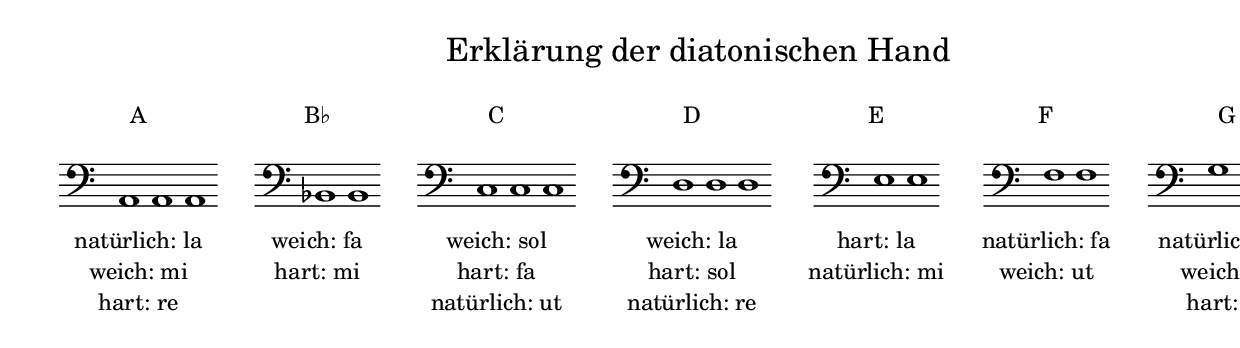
\version "2.22.2"

% Auto generated file

\header {
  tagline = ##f
}

dot = {
   \once \override Script.add-stem-support = ##f
   \once \override Script.toward-stem-shift = 0
   \once \override Script.skyline-horizontal-padding = 0
   \once \override Script.direction = 1
   \once \override Script.font-size = 1
}

\markup {
  \center-column {
    \line {
      \center-align
      \fontsize#3 { \concat { \normal-text "Erklärung der diatonischen Hand"} }
    }
    \null
    \line {
      \center-column {
        \line {
          \left-align {  \normal-text "A" }
        }

        \null
        \line {
          \score {
            <<
              \new Staff \with { instrumentName = ""} {
                \override Staff.TimeSignature.stencil = ##f
                \override Staff.NoteHead.style = #'baroque
                \accidentalStyle Score.forget
                \override Rest.style = #'default
                \override NoteHead.style = #'default
                \cadenzaOn
                \clef "bass"
                \key c #`((0 . ,NATURAL) (1 . ,NATURAL) (2 . ,NATURAL)
                          (3 . ,NATURAL) (4 . ,NATURAL) (5 . ,NATURAL)
                          (6 . ,NATURAL))  a,1   a,1   a,1  
                \cadenzaOff
              }
            >>
            \layout {
              \context {
                \Score
                \override SpacingSpanner.common-shortest-duration = #(ly:make-moment 1)
              }
            }
          }
        }
        \null
        \line {
          \left-align {  \normal-text "natürlich: la" }
        }
        \line {
          \left-align {  \normal-text "weich: mi" }
        }
        \line {
          \left-align {  \normal-text "hart: re" }
        }

      }
      \hspace #3 
      \center-column {
        \line {
          \left-align {  \normal-text "B♭" }
        }

        \null
        \line {
          \score {
            <<
              \new Staff \with { instrumentName = ""} {
                \override Staff.TimeSignature.stencil = ##f
                \override Staff.NoteHead.style = #'baroque
                \accidentalStyle Score.forget
                \override Rest.style = #'default
                \override NoteHead.style = #'default
                \cadenzaOn
                \clef "bass"
                \key c #`((0 . ,NATURAL) (1 . ,NATURAL) (2 . ,NATURAL)
                          (3 . ,NATURAL) (4 . ,NATURAL) (5 . ,NATURAL)
                          (6 . ,NATURAL))  bes,1   b,1  
                \cadenzaOff
              }
            >>
            \layout {
              \context {
                \Score
                \override SpacingSpanner.common-shortest-duration = #(ly:make-moment 1)
              }
            }
          }
        }
        \null
        \line {
          \left-align {  \normal-text "weich: fa" }
        }
        \line {
          \left-align {  \normal-text "hart: mi" }
        }

      }
      \hspace #3 
      \center-column {
        \line {
          \left-align {  \normal-text "C" }
        }

        \null
        \line {
          \score {
            <<
              \new Staff \with { instrumentName = ""} {
                \override Staff.TimeSignature.stencil = ##f
                \override Staff.NoteHead.style = #'baroque
                \accidentalStyle Score.forget
                \override Rest.style = #'default
                \override NoteHead.style = #'default
                \cadenzaOn
                \clef "bass"
                \key c #`((0 . ,NATURAL) (1 . ,NATURAL) (2 . ,NATURAL)
                          (3 . ,NATURAL) (4 . ,NATURAL) (5 . ,NATURAL)
                          (6 . ,NATURAL))  c1   c1   c1  
                \cadenzaOff
              }
            >>
            \layout {
              \context {
                \Score
                \override SpacingSpanner.common-shortest-duration = #(ly:make-moment 1)
              }
            }
          }
        }
        \null
        \line {
          \left-align {  \normal-text "weich: sol" }
        }
        \line {
          \left-align {  \normal-text "hart: fa" }
        }
        \line {
          \left-align {  \normal-text "natürlich: ut" }
        }

      }
      \hspace #3 
      \center-column {
        \line {
          \left-align {  \normal-text "D" }
        }

        \null
        \line {
          \score {
            <<
              \new Staff \with { instrumentName = ""} {
                \override Staff.TimeSignature.stencil = ##f
                \override Staff.NoteHead.style = #'baroque
                \accidentalStyle Score.forget
                \override Rest.style = #'default
                \override NoteHead.style = #'default
                \cadenzaOn
                \clef "bass"
                \key c #`((0 . ,NATURAL) (1 . ,NATURAL) (2 . ,NATURAL)
                          (3 . ,NATURAL) (4 . ,NATURAL) (5 . ,NATURAL)
                          (6 . ,NATURAL))  d1   d1   d1  
                \cadenzaOff
              }
            >>
            \layout {
              \context {
                \Score
                \override SpacingSpanner.common-shortest-duration = #(ly:make-moment 1)
              }
            }
          }
        }
        \null
        \line {
          \left-align {  \normal-text "weich: la" }
        }
        \line {
          \left-align {  \normal-text "hart: sol" }
        }
        \line {
          \left-align {  \normal-text "natürlich: re" }
        }

      }
      \hspace #3 
      \center-column {
        \line {
          \left-align {  \normal-text "E" }
        }

        \null
        \line {
          \score {
            <<
              \new Staff \with { instrumentName = ""} {
                \override Staff.TimeSignature.stencil = ##f
                \override Staff.NoteHead.style = #'baroque
                \accidentalStyle Score.forget
                \override Rest.style = #'default
                \override NoteHead.style = #'default
                \cadenzaOn
                \clef "bass"
                \key c #`((0 . ,NATURAL) (1 . ,NATURAL) (2 . ,NATURAL)
                          (3 . ,NATURAL) (4 . ,NATURAL) (5 . ,NATURAL)
                          (6 . ,NATURAL))  e1   e1  
                \cadenzaOff
              }
            >>
            \layout {
              \context {
                \Score
                \override SpacingSpanner.common-shortest-duration = #(ly:make-moment 1)
              }
            }
          }
        }
        \null
        \line {
          \left-align {  \normal-text "hart: la" }
        }
        \line {
          \left-align {  \normal-text "natürlich: mi" }
        }

      }
      \hspace #3 
      \center-column {
        \line {
          \left-align {  \normal-text "F" }
        }

        \null
        \line {
          \score {
            <<
              \new Staff \with { instrumentName = ""} {
                \override Staff.TimeSignature.stencil = ##f
                \override Staff.NoteHead.style = #'baroque
                \accidentalStyle Score.forget
                \override Rest.style = #'default
                \override NoteHead.style = #'default
                \cadenzaOn
                \clef "bass"
                \key c #`((0 . ,NATURAL) (1 . ,NATURAL) (2 . ,NATURAL)
                          (3 . ,NATURAL) (4 . ,NATURAL) (5 . ,NATURAL)
                          (6 . ,NATURAL))  f1   f1  
                \cadenzaOff
              }
            >>
            \layout {
              \context {
                \Score
                \override SpacingSpanner.common-shortest-duration = #(ly:make-moment 1)
              }
            }
          }
        }
        \null
        \line {
          \left-align {  \normal-text "natürlich: fa" }
        }
        \line {
          \left-align {  \normal-text "weich: ut" }
        }

      }
      \hspace #3 
      \center-column {
        \line {
          \left-align {  \normal-text "G" }
        }

        \null
        \line {
          \score {
            <<
              \new Staff \with { instrumentName = ""} {
                \override Staff.TimeSignature.stencil = ##f
                \override Staff.NoteHead.style = #'baroque
                \accidentalStyle Score.forget
                \override Rest.style = #'default
                \override NoteHead.style = #'default
                \cadenzaOn
                \clef "bass"
                \key c #`((0 . ,NATURAL) (1 . ,NATURAL) (2 . ,NATURAL)
                          (3 . ,NATURAL) (4 . ,NATURAL) (5 . ,NATURAL)
                          (6 . ,NATURAL))  g1   g1   g1  
                \cadenzaOff
              }
            >>
            \layout {
              \context {
                \Score
                \override SpacingSpanner.common-shortest-duration = #(ly:make-moment 1)
              }
            }
          }
        }
        \null
        \line {
          \left-align {  \normal-text "natürlich: sol" }
        }
        \line {
          \left-align {  \normal-text "weich: re" }
        }
        \line {
          \left-align {  \normal-text "hart: ut" }
        }

      }
      \hspace #3 

    }
  }
}